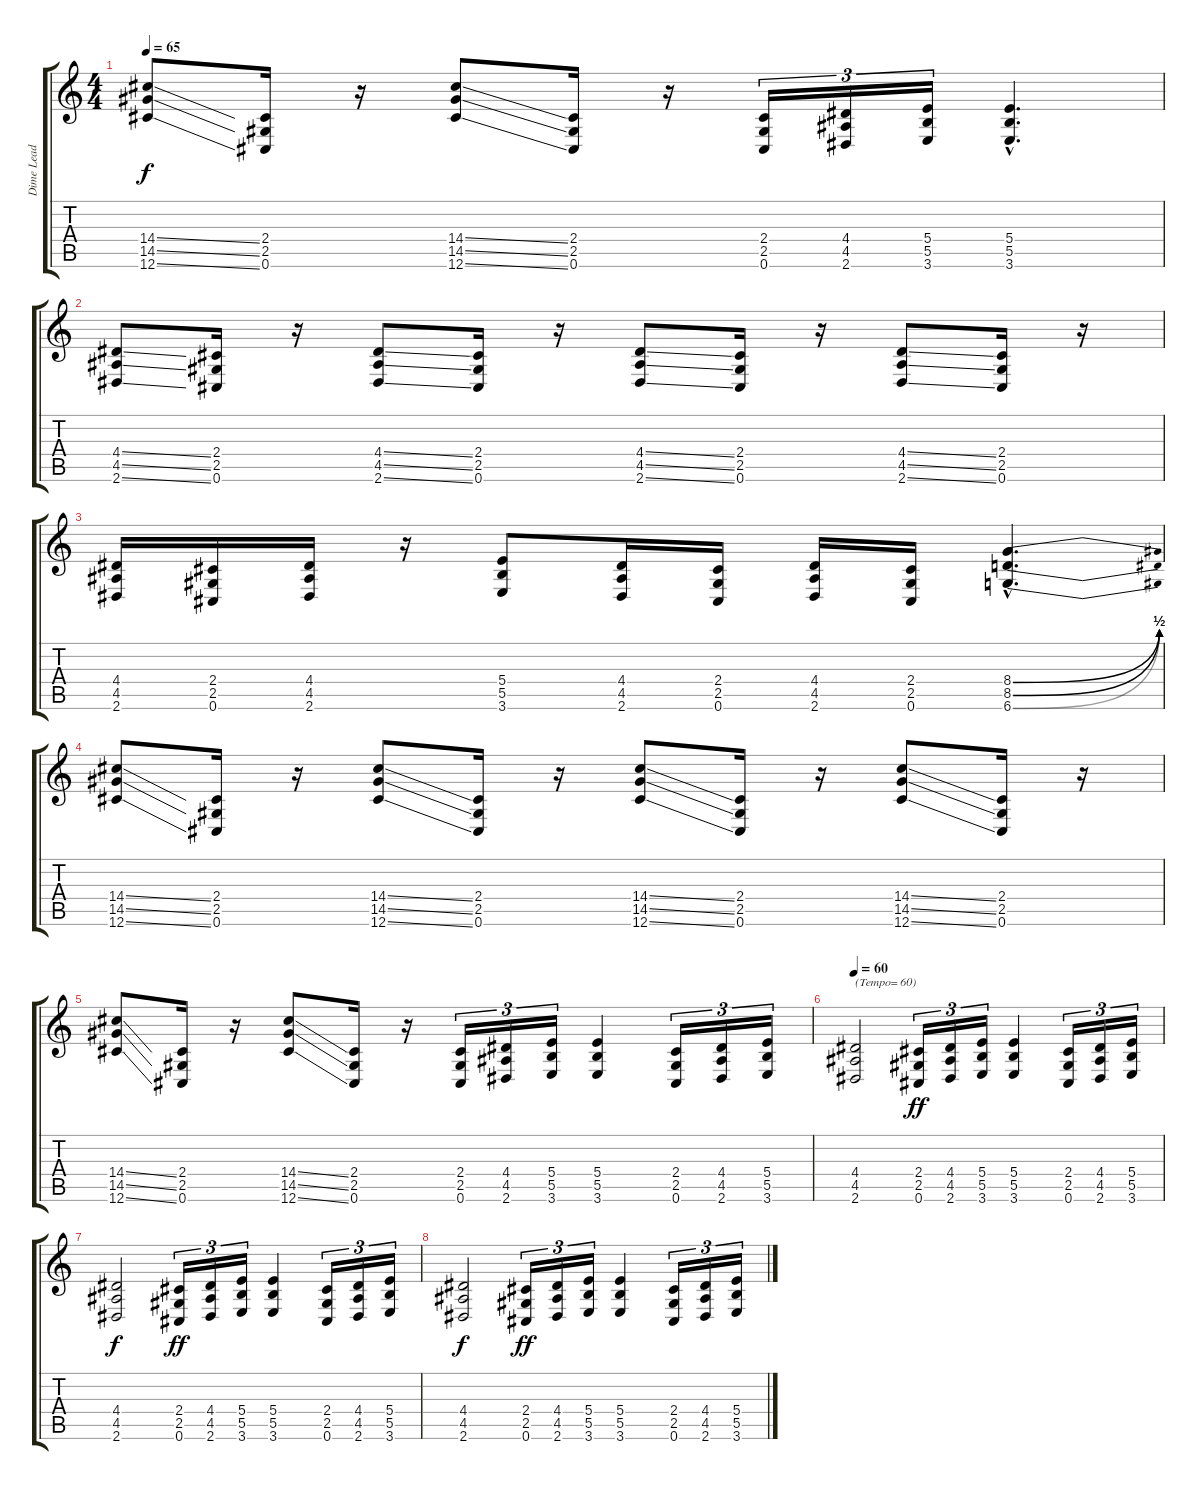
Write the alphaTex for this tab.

\track ("Dime Lead Guitar" "Dime Lead ") {instrument overdrivenguitar}
\staff {score tabs}
\tuning (Db4 Ab3 E3 B2 Gb2 Db2) {hide}
\ts (4 4)
\tempo 65
\clef g2
\ks c
(14.4{ss} 14.5{ss} 12.6{ss}).8{dy f} (2.4 2.5 0.6).16 r.16 (14.4{ss} 14.5{ss} 12.6{ss}).8 (2.4 2.5 0.6).16 r.16 (2.4 2.5 0.6).16{tu (3 2)} (4.4 4.5 2.6).16{tu (3 2)} (5.4 5.5 3.6).16{tu (3 2)} (5.4{hac} 5.5{hac} 3.6{hac}).4{d} |
(4.4{ss} 4.5{ss} 2.6{ss}).8 (2.4 2.5 0.6).16 r.16 (4.4{ss} 4.5{ss} 2.6{ss}).8 (2.4 2.5 0.6).16 r.16 (4.4{ss} 4.5{ss} 2.6{ss}).8 (2.4 2.5 0.6).16 r.16 (4.4{ss} 4.5{ss} 2.6{ss}).8 (2.4 2.5 0.6).16 r.16 |
(4.4 4.5 2.6).16 (2.4 2.5 0.6).16 (4.4 4.5 2.6).16 r.16 (5.4 5.5 3.6).8 (4.4 4.5 2.6).16 (2.4 2.5 0.6).16 (4.4 4.5 2.6).16 (2.4 2.5 0.6).16 (8.4{be (bend 0 0 60 2) hac} 8.5{be (bend 0 0 60 2) hac} 6.6{be (bend 0 0 60 2) hac}).4{d} |
(14.4{ss} 14.5{ss} 12.6{ss}).8 (2.4 2.5 0.6).16 r.16 (14.4{ss} 14.5{ss} 12.6{ss}).8 (2.4 2.5 0.6).16 r.16 (14.4{ss} 14.5{ss} 12.6{ss}).8 (2.4 2.5 0.6).16 r.16 (14.4{ss} 14.5{ss} 12.6{ss}).8 (2.4 2.5 0.6).16 r.16 |
(14.4{ss} 14.5{ss} 12.6{ss}).8 (2.4 2.5 0.6).16 r.16 (14.4{ss} 14.5{ss} 12.6{ss}).8 (2.4 2.5 0.6).16 r.16 (2.4 2.5 0.6).16{tu (3 2)} (4.4 4.5 2.6).16{tu (3 2)} (5.4 5.5 3.6).16{tu (3 2)} (5.4 5.5 3.6).4 (2.4 2.5 0.6).16{tu (3 2)} (4.4 4.5 2.6).16{tu (3 2)} (5.4 5.5 3.6).16{tu (3 2)} |
\tempo 60
(4.4 4.5 2.6).2{txt "(Tempo= 60)"} (2.4 2.5 0.6).16{tu (3 2) dy ff} (4.4 4.5 2.6).16{tu (3 2)} (5.4 5.5 3.6).16{tu (3 2)} (5.4 5.5 3.6).4 (2.4 2.5 0.6).16{tu (3 2)} (4.4 4.5 2.6).16{tu (3 2)} (5.4 5.5 3.6).16{tu (3 2)} |
(4.4 4.5 2.6).2{dy f} (2.4 2.5 0.6).16{tu (3 2) dy ff} (4.4 4.5 2.6).16{tu (3 2)} (5.4 5.5 3.6).16{tu (3 2)} (5.4 5.5 3.6).4 (2.4 2.5 0.6).16{tu (3 2)} (4.4 4.5 2.6).16{tu (3 2)} (5.4 5.5 3.6).16{tu (3 2)} |
(4.4 4.5 2.6).2{dy f} (2.4 2.5 0.6).16{tu (3 2) dy ff} (4.4 4.5 2.6).16{tu (3 2)} (5.4 5.5 3.6).16{tu (3 2)} (5.4 5.5 3.6).4 (2.4 2.5 0.6).16{tu (3 2)} (4.4 4.5 2.6).16{tu (3 2)} (5.4 5.5 3.6).16{tu (3 2)}
